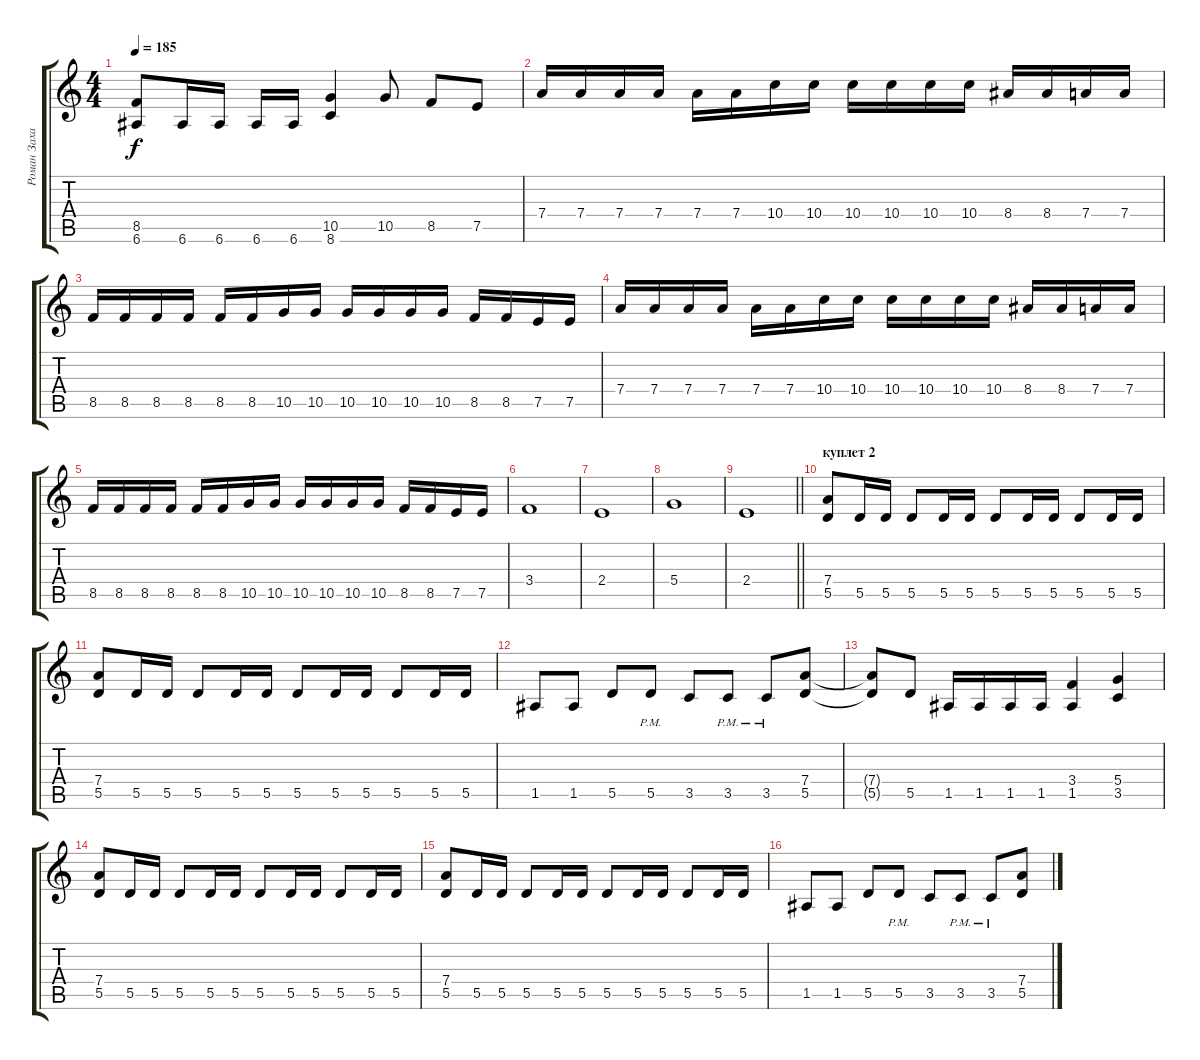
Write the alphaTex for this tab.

\track ("Роман Захаров" "Роман Заха") {instrument distortionguitar}
\staff {score tabs}
\tuning (E4 B3 G3 D3 A2 E2) {hide}
\ts (4 4)
\tempo 185
\clef g2
\ks c
(8.5 6.6).8{dy f} 6.6.16 6.6.16 6.6.16 6.6.16 (10.5 8.6).4 10.5.8 8.5.8 7.5.8 |
7.4.16 7.4.16 7.4.16 7.4.16 7.4.16 7.4.16 10.4.16 10.4.16 10.4.16 10.4.16 10.4.16 10.4.16 8.4.16 8.4.16 7.4.16 7.4.16 |
8.5.16 8.5.16 8.5.16 8.5.16 8.5.16 8.5.16 10.5.16 10.5.16 10.5.16 10.5.16 10.5.16 10.5.16 8.5.16 8.5.16 7.5.16 7.5.16 |
7.4.16 7.4.16 7.4.16 7.4.16 7.4.16 7.4.16 10.4.16 10.4.16 10.4.16 10.4.16 10.4.16 10.4.16 8.4.16 8.4.16 7.4.16 7.4.16 |
8.5.16 8.5.16 8.5.16 8.5.16 8.5.16 8.5.16 10.5.16 10.5.16 10.5.16 10.5.16 10.5.16 10.5.16 8.5.16 8.5.16 7.5.16 7.5.16 |
3.4.1 |
2.4.1 |
5.4.1 |
\barLineRight lightlight
2.4.1 |
\section ("" "куплет 2")
(7.4 5.5).8 5.5.16 5.5.16 5.5.8 5.5.16 5.5.16 5.5.8 5.5.16 5.5.16 5.5.8 5.5.16 5.5.16 |
(7.4 5.5).8 5.5.16 5.5.16 5.5.8 5.5.16 5.5.16 5.5.8 5.5.16 5.5.16 5.5.8 5.5.16 5.5.16 |
1.5.8 1.5.8 5.5.8 5.5{pm}.8 3.5.8 3.5{pm}.8 3.5{pm}.8 (7.4 5.5).8 |
(7.4{t} 5.5{t}).8 5.5.8 1.5.16 1.5.16 1.5.16 1.5.16 (3.4 1.5).4 (5.4 3.5).4 |
(7.4 5.5).8 5.5.16 5.5.16 5.5.8 5.5.16 5.5.16 5.5.8 5.5.16 5.5.16 5.5.8 5.5.16 5.5.16 |
(7.4 5.5).8 5.5.16 5.5.16 5.5.8 5.5.16 5.5.16 5.5.8 5.5.16 5.5.16 5.5.8 5.5.16 5.5.16 |
1.5.8 1.5.8 5.5.8 5.5{pm}.8 3.5.8 3.5{pm}.8 3.5{pm}.8 (7.4 5.5).8
